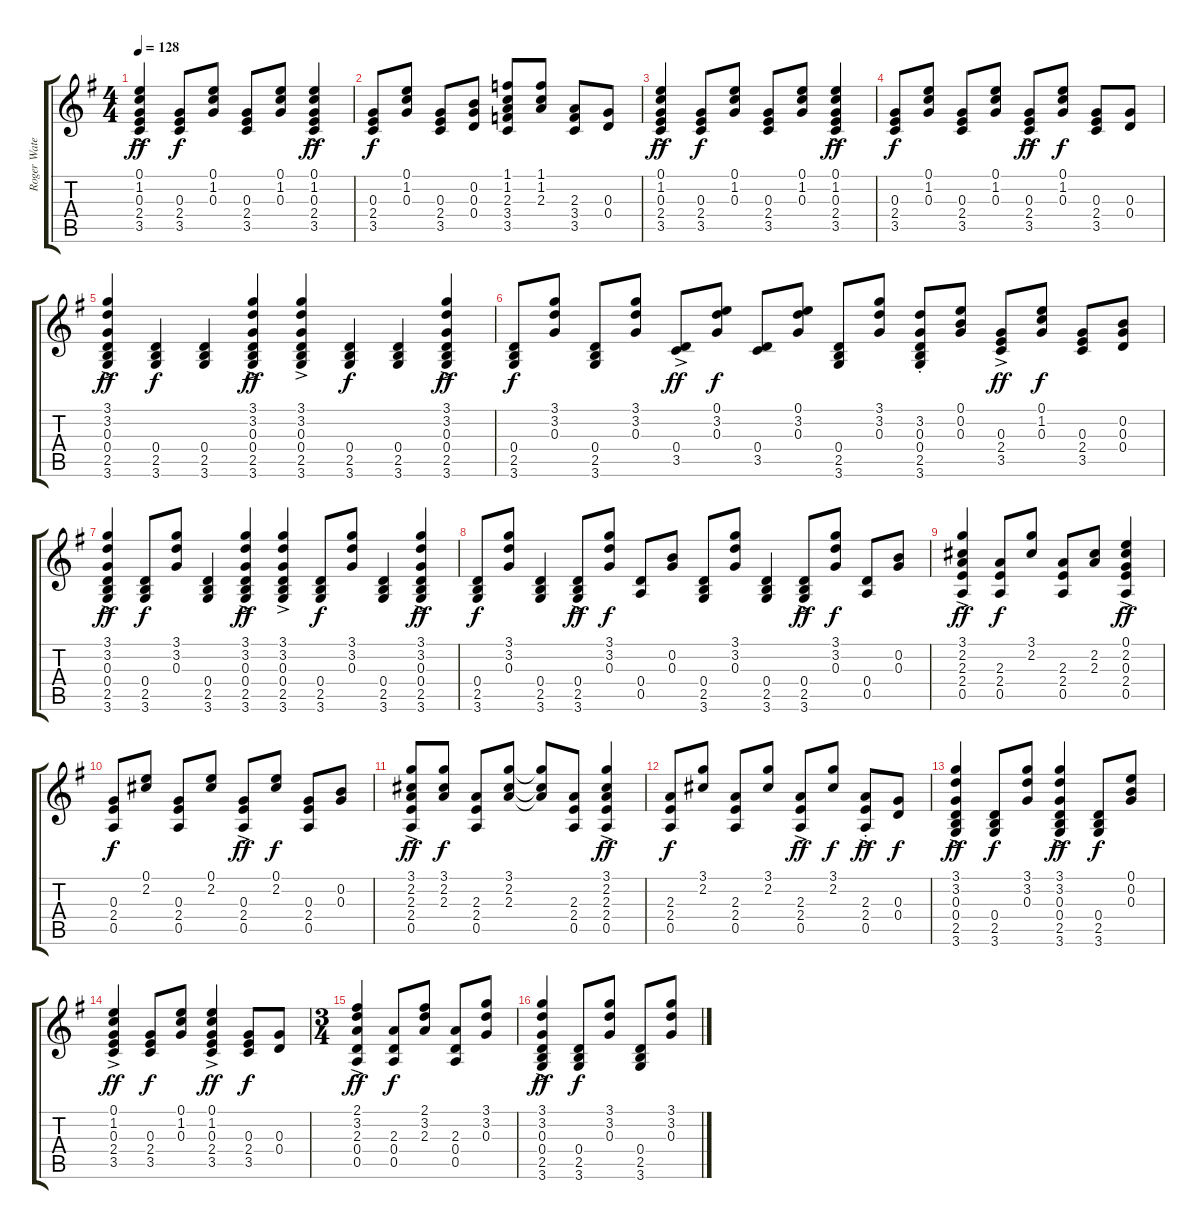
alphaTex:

\track ("Roger Waters - Acoustic Guitar" "Roger Wate") {instrument acousticguitarsteel}
\staff {score tabs}
\tuning (E4 B3 G3 D3 A2 E2) {hide}
\ts (4 4)
\tempo 128
\clef g2
\ks g
(0.1{ac} 1.2{ac} 0.3{ac} 2.4{ac} 3.5{ac}).4{dy ff} (0.3 2.4 3.5).8{dy f} (0.1 1.2 0.3).8 (0.3 2.4 3.5).8 (0.1 1.2 0.3).8 (0.1{ac} 1.2{ac} 0.3{ac} 2.4{ac} 3.5{ac}).4{dy ff} |
(0.3 2.4 3.5).8{dy f} (0.1 1.2 0.3).8 (0.3 2.4 3.5).8 (0.2 0.3 0.4).8 (1.1 1.2 2.3 3.4 3.5).8 (1.1 1.2 2.3).8 (2.3 3.4 3.5).8 (0.3 0.4).8 |
(0.1{ac} 1.2{ac} 0.3{ac} 2.4{ac} 3.5{ac}).4{dy ff} (0.3 2.4 3.5).8{dy f} (0.1 1.2 0.3).8 (0.3 2.4 3.5).8 (0.1 1.2 0.3).8 (0.1{ac} 1.2{ac} 0.3{ac} 2.4{ac} 3.5{ac}).4{dy ff} |
(0.3 2.4 3.5).8{dy f} (0.1 1.2 0.3).8 (0.3 2.4 3.5).8 (0.1 1.2 0.3).8 (0.3{ac} 2.4{ac} 3.5{ac}).8{dy ff} (0.1 1.2 0.3).8{dy f} (0.3 2.4 3.5).8 (0.3 0.4).8 |
(3.1{ac} 3.2{ac} 0.3{ac} 0.4{ac} 2.5{ac} 3.6{ac}).4{dy ff} (0.4 2.5 3.6).4{dy f} (0.4 2.5 3.6).4 (3.1{ac} 3.2{ac} 0.3{ac} 0.4{ac} 2.5{ac} 3.6{ac}).4{dy ff} (3.1{ac} 3.2{ac} 0.3{ac} 0.4{ac} 2.5{ac} 3.6{ac}).4 (0.4 2.5 3.6).4{dy f} (0.4 2.5 3.6).4 (3.1{ac} 3.2{ac} 0.3{ac} 0.4{ac} 2.5{ac} 3.6{ac}).4{dy ff} |
(0.4 2.5 3.6).8{dy f} (3.1 3.2 0.3).8 (0.4 2.5 3.6).8 (3.1 3.2 0.3).8 (0.4{ac} 3.5{ac}).8{dy ff} (0.1 3.2 0.3).8{dy f} (0.4 3.5).8 (0.1 3.2 0.3).8 (0.4 2.5 3.6).8 (3.1 3.2 0.3).8 (3.2{st} 0.3{st} 0.4{st} 2.5{st} 3.6{st}).8 (0.1 0.2 0.3).8 (0.3{ac} 2.4{ac} 3.5{ac}).8{dy ff} (0.1 1.2 0.3).8{dy f} (0.3 2.4 3.5).8 (0.2 0.3 0.4).8 |
(3.1{ac} 3.2{ac} 0.3{ac} 0.4{ac} 2.5{ac} 3.6{ac}).4{dy ff} (0.4 2.5 3.6).8{dy f} (3.1 3.2 0.3).8 (0.4 2.5 3.6).4 (3.1{ac} 3.2{ac} 0.3{ac} 0.4{ac} 2.5{ac} 3.6{ac}).4{dy ff} (3.1{ac} 3.2{ac} 0.3{ac} 0.4{ac} 2.5{ac} 3.6{ac}).4 (0.4 2.5 3.6).8{dy f} (3.1 3.2 0.3).8 (0.4 2.5 3.6).4 (3.1{ac} 3.2{ac} 0.3{ac} 0.4{ac} 2.5{ac} 3.6{ac}).4{dy ff} |
(0.4 2.5 3.6).8{dy f} (3.1 3.2 0.3).8 (0.4 2.5 3.6).4 (0.4{ac} 2.5{ac} 3.6{ac}).8{dy ff} (3.1 3.2 0.3).8{dy f} (0.4 0.5).8 (0.2 0.3).8 (0.4 2.5 3.6).8 (3.1 3.2 0.3).8 (0.4 2.5 3.6).4 (0.4{ac} 2.5{ac} 3.6{ac}).8{dy ff} (3.1 3.2 0.3).8{dy f} (0.4 0.5).8 (0.2 0.3).8 |
(3.1{ac} 2.2{ac} 2.3{ac} 2.4{ac} 0.5{ac}).4{dy ff} (2.3 2.4 0.5).8{dy f} (3.1 2.2).8 (2.3 2.4 0.5).8 (2.2 2.3).8 (0.1{ac} 2.2{ac} 0.3{ac} 2.4{ac} 0.5{ac}).4{dy ff} |
(0.3 2.4 0.5).8{dy f} (0.1 2.2).8 (0.3 2.4 0.5).8 (0.1 2.2).8 (0.3{ac} 2.4{ac} 0.5{ac}).8{dy ff} (0.1 2.2).8{dy f} (0.3 2.4 0.5).8 (0.2 0.3).8 |
(3.1{ac} 2.2{ac} 2.3{ac} 2.4{ac} 0.5{ac}).8{dy ff} (3.1 2.2 2.3).8{dy f} (2.3 2.4 0.5).8 (3.1 2.2 2.3).8 (3.1{t} 2.2{t} 2.3{t}).8 (2.3 2.4 0.5).8 (3.1{ac} 2.2{ac} 2.3{ac} 2.4{ac} 0.5{ac}).4{dy ff} |
(2.3 2.4 0.5).8{dy f} (3.1 2.2).8 (2.3 2.4 0.5).8 (3.1 2.2).8 (2.3{ac} 2.4{ac} 0.5{ac}).8{dy ff} (3.1 2.2).8{dy f} (2.3{ac st} 2.4{ac st} 0.5{ac st}).8{dy ff} (0.3 0.4).8{dy f} |
(3.1{ac} 3.2{ac} 0.3{ac} 0.4{ac} 2.5{ac} 3.6{ac}).4{dy ff} (0.4 2.5 3.6).8{dy f} (3.1 3.2 0.3).8 (3.1{ac} 3.2{ac} 0.3{ac} 0.4{ac} 2.5{ac} 3.6{ac}).4{dy ff} (0.4 2.5 3.6).8{dy f} (0.1 0.2 0.3).8 |
(0.1{ac} 1.2{ac} 0.3{ac} 2.4{ac} 3.5{ac}).4{dy ff} (0.3 2.4 3.5).8{dy f} (0.1 1.2 0.3).8 (0.1{ac} 1.2{ac} 0.3{ac} 2.4{ac} 3.5{ac}).4{dy ff} (0.3 2.4 3.5).8{dy f} (0.3 0.4).8 |
\ts (3 4)
(2.1{ac} 3.2{ac} 2.3{ac} 0.4{ac} 0.5{ac}).4{dy ff} (2.3 0.4 0.5).8{dy f} (2.1 3.2 2.3).8 (2.3 0.4 0.5).8 (3.1 3.2 0.3).8 |
(3.1{ac} 3.2{ac} 0.3{ac} 0.4{ac} 2.5{ac} 3.6{ac}).4{dy ff} (0.4 2.5 3.6).8{dy f} (3.1 3.2 0.3).8 (0.4 2.5 3.6).8 (3.1 3.2 0.3).8
